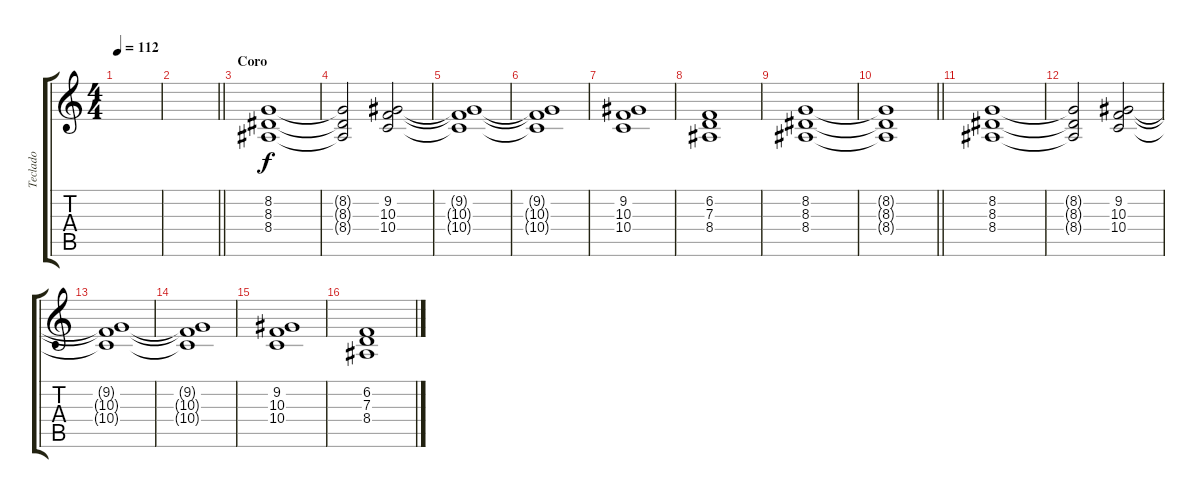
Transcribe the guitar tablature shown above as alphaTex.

\track ("Teclado" "Teclado") {instrument drawbarorgan}
\staff {score tabs}
\tuning (E4 B3 G3 D3 A2 E2) {hide}
\ts (4 4)
\tempo 112
\clef g2
\ks c
|
\barLineRight lightlight
|
\section ("" "Coro")
(8.2 8.3 8.4).1 |
(8.2{t} 8.3{t} 8.4{t}).2 (9.2 10.3 10.4).2 |
(9.2{t} 10.3{t} 10.4{t}).1 |
(9.2{t} 10.3{t} 10.4{t}).1 |
(9.2 10.3 10.4).1 |
(6.2 7.3 8.4).1 |
(8.2 8.3 8.4).1 |
\barLineRight lightlight
(8.2{t} 8.3{t} 8.4{t}).1 |
\section ("" "")
(8.2 8.3 8.4).1 |
(8.2{t} 8.3{t} 8.4{t}).2 (9.2 10.3 10.4).2 |
(9.2{t} 10.3{t} 10.4{t}).1 |
(9.2{t} 10.3{t} 10.4{t}).1 |
(9.2 10.3 10.4).1 |
(6.2 7.3 8.4).1
